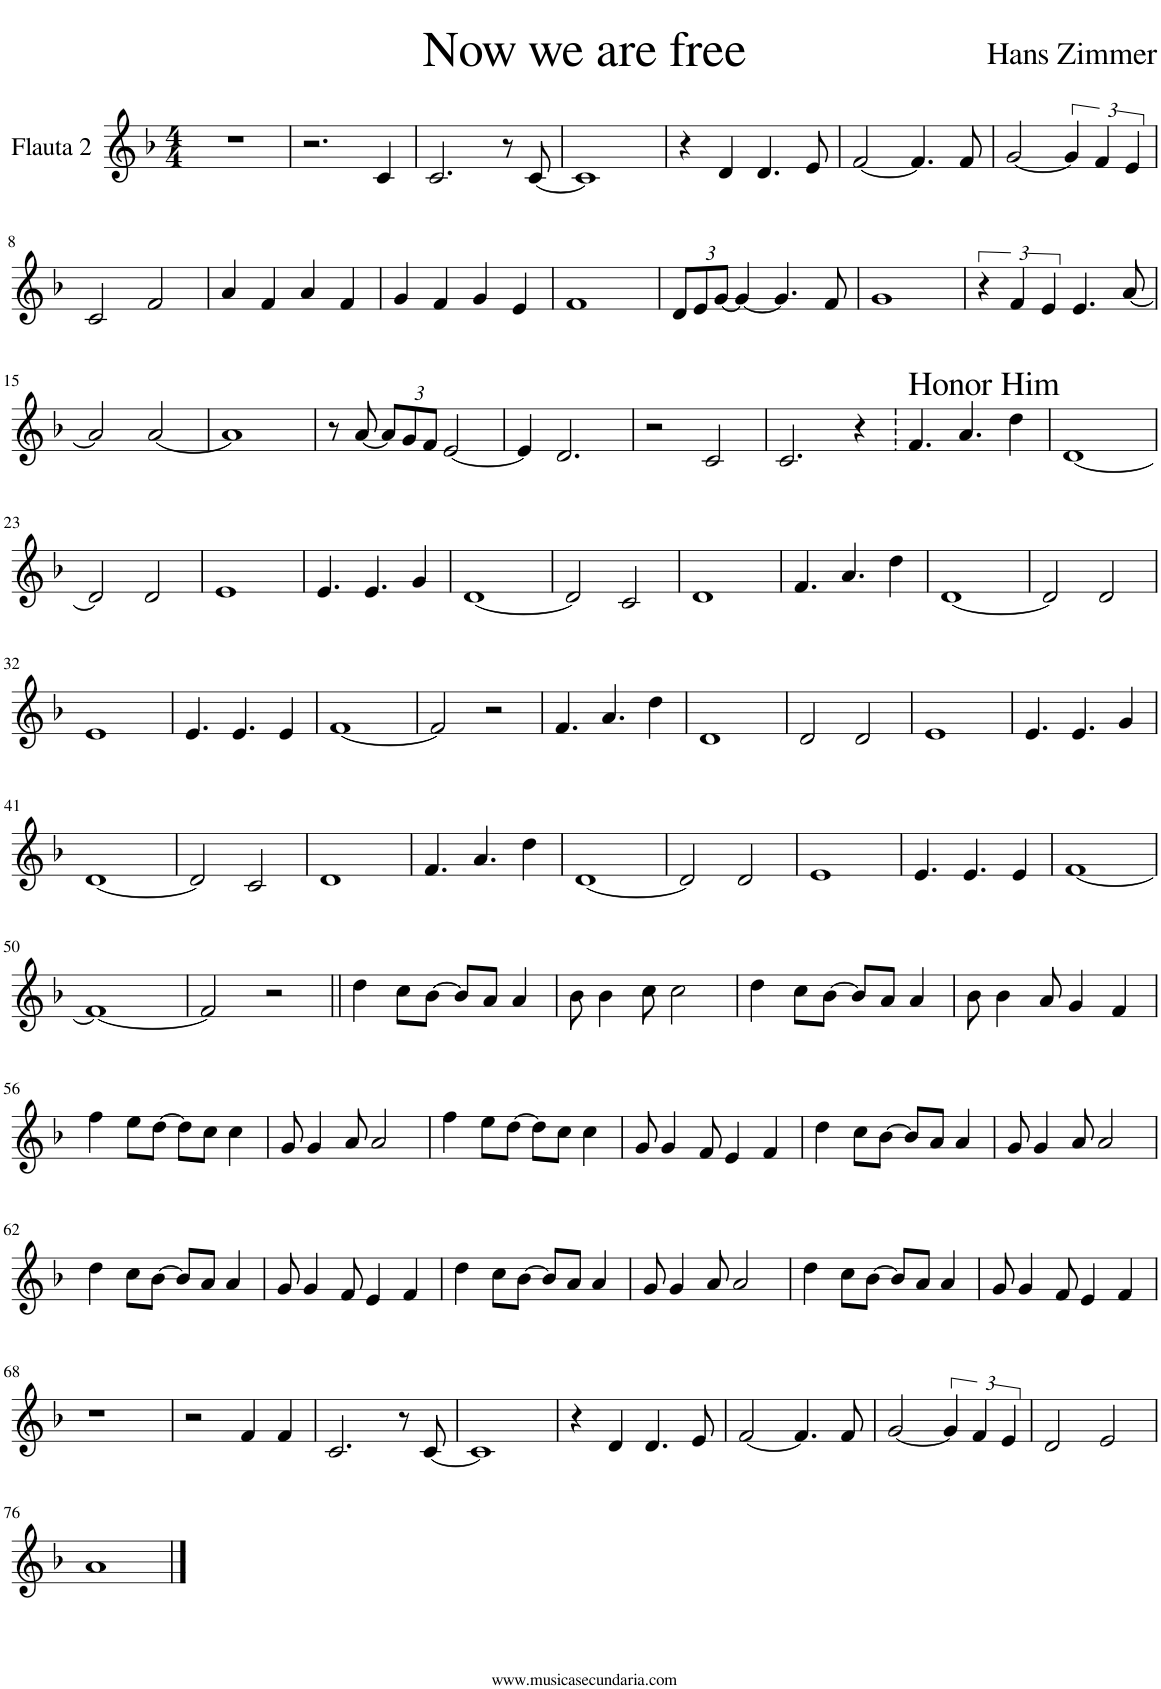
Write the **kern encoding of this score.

**kern
*part1
*staff1
*I"Flauta 2
*I'Fl
*clefG2
*k[b-]
*M4/4
=1
1r
=2
2.r
4c/
=3
2.c/
8r
[8c/
=4
1c]
=5
4r
4d/
4.d/
8e/
=6
[2f/
4.f/]
8f/
=7
[2g/
6g/]
6f/
6e/
!!LO:LB:g=z
=8
2c/
2f/
=9
4a/
4f/
4a/
4f/
=10
4g/
4f/
4g/
4e/
=11
1f
=12
*Xbrackettup
12d/L
12e/
[12g/J
4g/_
4.g/]
8f/
=13
1g
=14
*brackettup
6r
6f/
6e/
4.e/
[8a/
!!LO:LB:g=z
=15
2a/]
[2a/
=16
1a]
=17
8r
[8a/
*Xbrackettup
12a/L]
12g/
12f/J
[2e/
=18
4e/]
2.d/
=19
2r
2c/
=20
2.c/
4r
=21
!LO:TX:a:t=Honor Him
4.f/
4.a/
4dd\
=22
[1d
!!LO:LB:g=z
=23
2d/]
2d/
=24
1e
=25
4.e/
4.e/
4g/
=26
[1d
=27
2d/]
2c/
=28
1d
=29
4.f/
4.a/
4dd\
=30
[1d
=31
2d/]
2d/
!!LO:LB:g=z
=32
1e
=33
4.e/
4.e/
4e/
=34
[1f
=35
2f/]
2r
=36
4.f/
4.a/
4dd\
=37
1d
=38
2d/
2d/
=39
1e
=40
4.e/
4.e/
4g/
!!LO:LB:g=z
=41
[1d
=42
2d/]
2c/
=43
1d
=44
4.f/
4.a/
4dd\
=45
[1d
=46
2d/]
2d/
=47
1e
=48
4.e/
4.e/
4e/
=49
[1f
!!LO:LB:g=z
=50
1f_
=51
2f/]
2r
=52||
4dd\
8cc\L
[8b-\J
8b-/L]
8a/J
4a/
=53
8b-\
4b-\
8cc\
2cc\
=54
4dd\
8cc\L
[8b-\J
8b-/L]
8a/J
4a/
=55
8b-\
4b-\
8a/
4g/
4f/
!!LO:LB:g=z
=56
4ff\
8ee\L
[8dd\J
8dd\L]
8cc\J
4cc\
=57
8g/
4g/
8a/
2a/
=58
4ff\
8ee\L
[8dd\J
8dd\L]
8cc\J
4cc\
=59
8g/
4g/
8f/
4e/
4f/
=60
4dd\
8cc\L
[8b-\J
8b-/L]
8a/J
4a/
=61
8g/
4g/
8a/
2a/
!!LO:LB:g=z
=62
4dd\
8cc\L
[8b-\J
8b-/L]
8a/J
4a/
=63
8g/
4g/
8f/
4e/
4f/
=64
4dd\
8cc\L
[8b-\J
8b-/L]
8a/J
4a/
=65
8g/
4g/
8a/
2a/
=66
4dd\
8cc\L
[8b-\J
8b-/L]
8a/J
4a/
=67
8g/
4g/
8f/
4e/
4f/
!!LO:LB:g=z
=68
1r
=69
2r
4f/
4f/
=70
2.c/
8r
[8c/
=71
1c]
=72
4r
4d/
4.d/
8e/
=73
[2f/
4.f/]
8f/
=74
[2g/
*brackettup
6g/]
6f/
6e/
=75
2d/
2e/
!!LO:LB:g=z
=76
1a
==
*-
